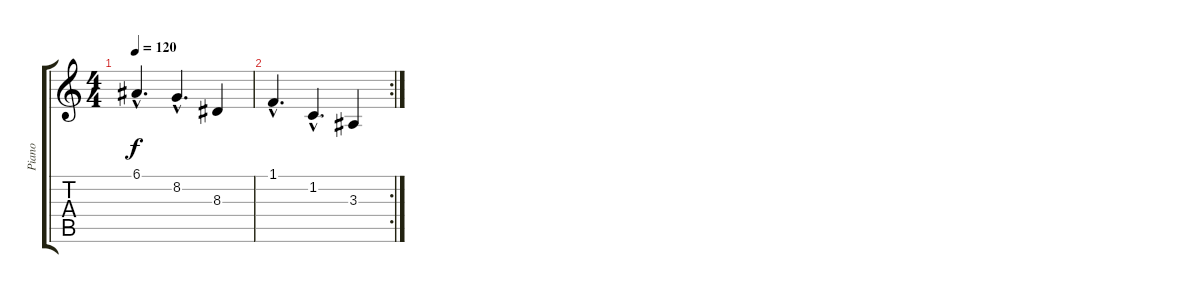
\track ("Piano" "Piano") {instrument brightacousticpiano}
\staff {score tabs}
\tuning (E4 B3 G3 D3 A2 E2) {hide}
\ts (4 4)
\tempo 120
\clef g2
\ks c
6.1{hac}.4{d dy f} 8.2{hac}.4{d} 8.3.4 |
\rc 2
1.1{hac}.4{d} 1.2{hac}.4{d} 3.3.4
